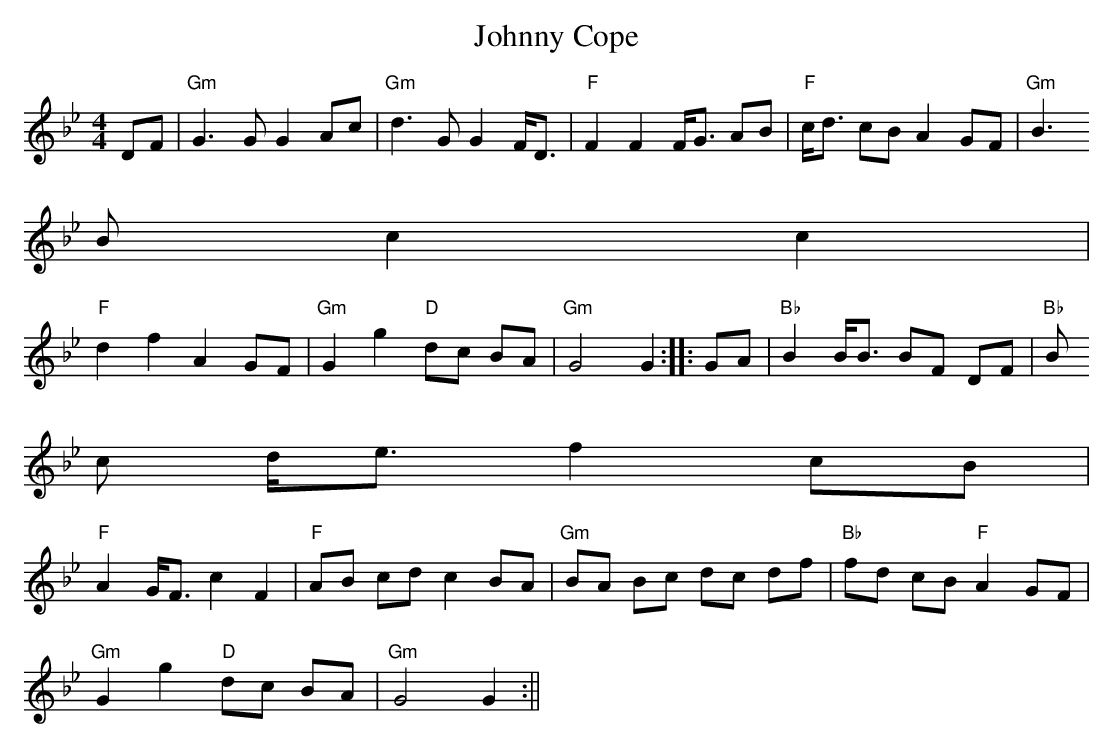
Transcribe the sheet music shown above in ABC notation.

X:1
T:Johnny Cope
M:4/4
L:1/8
K:Gm
DF|"Gm"G3 G G2 Ac|"Gm"d3 G G2 F<D|"F"F2 F2 F<G AB|"F"c<d cB A2 GF|"Gm"B3
B c2 c2|
"F"d2 f2 A2 GF|"Gm"G2 g2 "D"dc BA|"Gm"G4 G2:||:GA|"Bb"B2 B<B BF DF|"Bb"B
c d<e f2 cB|
"F"A2 G<F c2 F2|"F"AB cd c2 BA|"Gm"BA Bc dc df|"Bb"fd cB "F"A2 GF|
"Gm"G2 g2 "D"dc BA|"Gm"G4 G2:||
